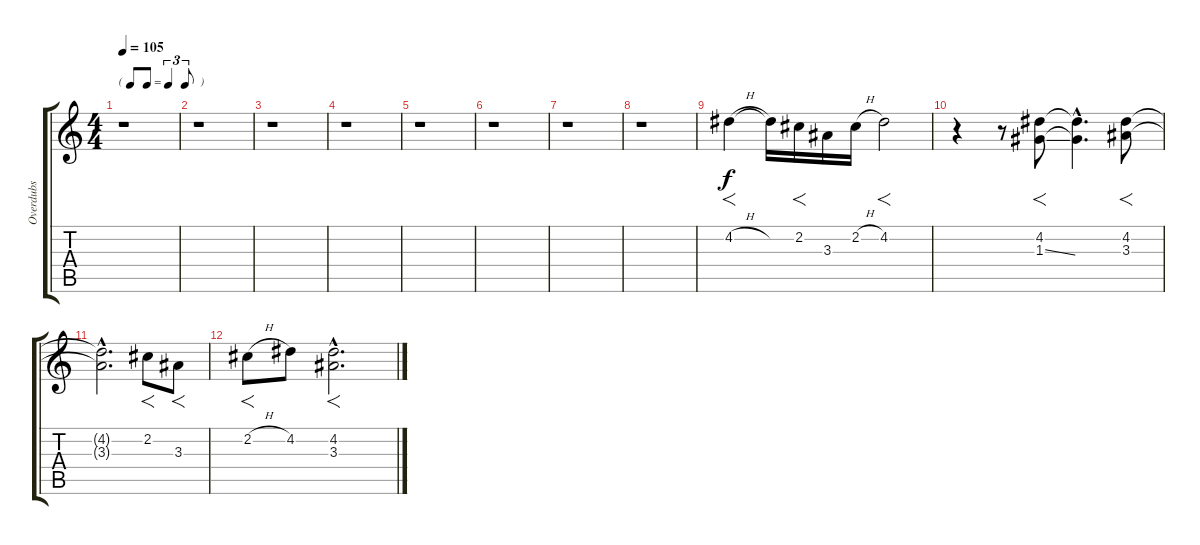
\track ("Overdubs" "Overdubs") {instrument electricguitarclean}
\staff {score tabs}
\tuning (E4 B3 G3 D3 A2 E2) {hide}
\ts (4 4)
\tf triplet8th
\tempo 105
\clef g2
\ks c
r.1{dy f} |
r.1 |
r.1 |
r.1 |
r.1 |
r.1 |
r.1 |
r.1 |
4.2{h}.4{f} 4.2{t}.16 2.2.16{f} 3.3.16 2.2{h}.16 4.2.2{f} |
r.4 r.8 (4.2 1.3{ss}).8{f} (4.2{hac t} 1.3{hac t}).4{d} (4.2 3.3).8{f} |
(4.2{hac t} 3.3{hac t}).2{d} 2.2.8{f} 3.3.8{f} |
2.2{h}.8{f} 4.2.8 (4.2{hac} 3.3{hac}).2{f d}
